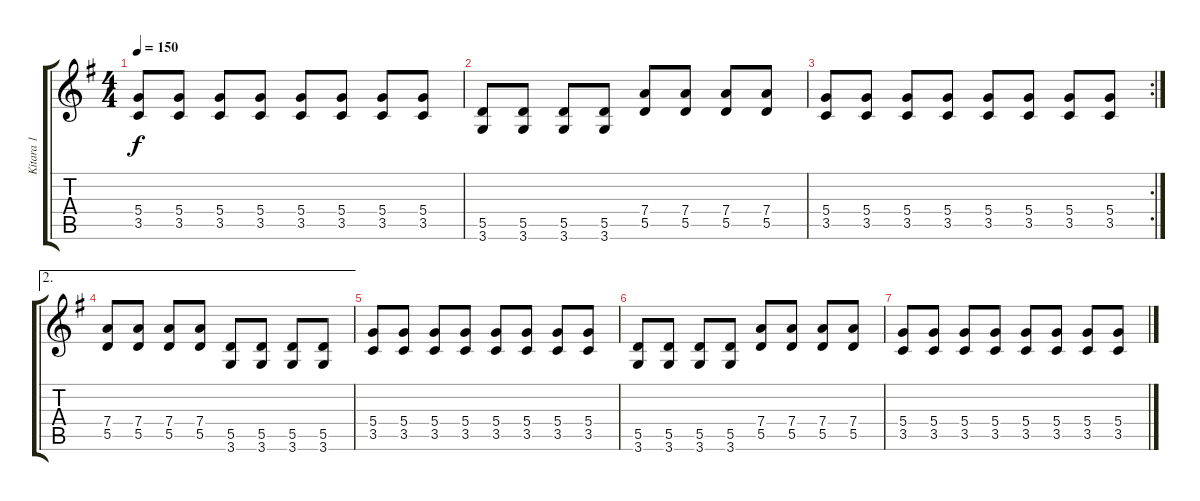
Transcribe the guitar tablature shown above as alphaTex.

\track ("Kitara 1" "Kitara 1") {instrument overdrivenguitar}
\staff {score tabs}
\tuning (E4 B3 G3 D3 A2 E2) {hide}
\ts (4 4)
\tempo 150
\clef g2
\ks g
(5.4 3.5).8{dy f} (5.4 3.5).8 (5.4 3.5).8 (5.4 3.5).8 (5.4 3.5).8 (5.4 3.5).8 (5.4 3.5).8 (5.4 3.5).8 |
(5.5 3.6).8 (5.5 3.6).8 (5.5 3.6).8 (5.5 3.6).8 (7.4 5.5).8 (7.4 5.5).8 (7.4 5.5).8 (7.4 5.5).8 |
\rc 2
(5.4 3.5).8 (5.4 3.5).8 (5.4 3.5).8 (5.4 3.5).8 (5.4 3.5).8 (5.4 3.5).8 (5.4 3.5).8 (5.4 3.5).8 |
\ae 2
(7.4 5.5).8{volume 0} (7.4 5.5).8 (7.4 5.5).8 (7.4 5.5).8 (5.5 3.6).8 (5.5 3.6).8 (5.5 3.6).8 (5.5 3.6).8 |
(5.4 3.5).8 (5.4 3.5).8 (5.4 3.5).8 (5.4 3.5).8 (5.4 3.5).8 (5.4 3.5).8 (5.4 3.5).8 (5.4 3.5).8 |
(5.5 3.6).8 (5.5 3.6).8 (5.5 3.6).8 (5.5 3.6).8 (7.4 5.5).8 (7.4 5.5).8 (7.4 5.5).8 (7.4 5.5).8 |
(5.4 3.5).8 (5.4 3.5).8 (5.4 3.5).8 (5.4 3.5).8 (5.4 3.5).8 (5.4 3.5).8 (5.4 3.5).8 (5.4 3.5).8
